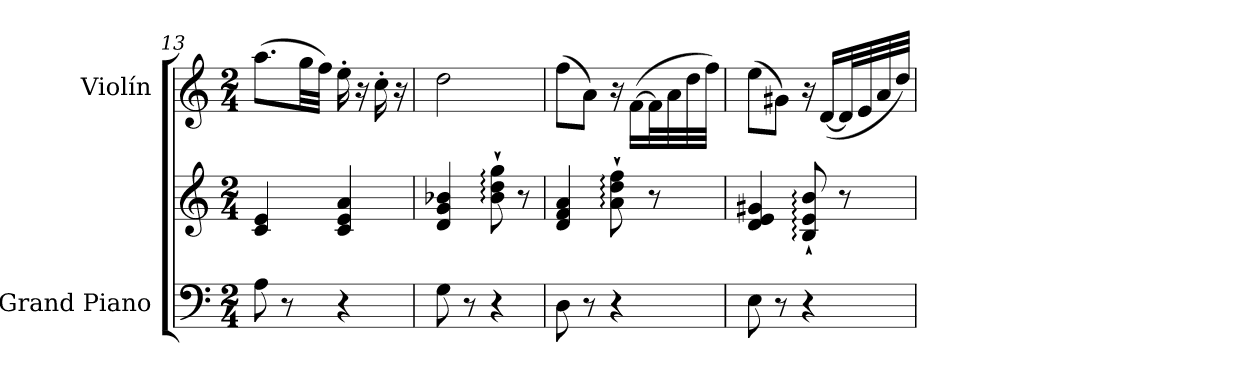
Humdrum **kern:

**kern	**kern	**kern
*part2	*part2	*part1
*staff3	*staff2	*staff1
*I"Grand Piano	*	*I"Violín
*I'Pno.	*	*I'Vln.
*clefF4	*clefG2	*clefG2
*k[]	*k[]	*k[]
*M2/4	*M2/4	*M2/4
=13	=13	=13
8A\	4c/ 4e/	(8.aa\L
8r	.	.
.	.	32gg\LL
.	.	32ff\JJJ)
4r	4c/ 4e/ 4a/	16ee'\
.	.	16r
.	.	16cc'\
.	.	16r
=14	=14	=14
8G\	4d/ 4g/ 4b-X/	2dd\
8r	.	.
4r	8b-\:` 8dd\:` 8gg\:`	.
.	8r	.
=15	=15	=15
8D\	4d/ 4f/ 4a/	(8ff\L
8r	.	8a\J)
4r	8a\:` 8dd\:` 8ff\:`	16r
.	.	([16f\LL
.	8r	32f\L]
.	.	32a\
.	.	32dd\
.	.	32ff\JJJ)
!!LO:LB:g=z
=16	=16	=16
8E\	4d/ 4e/ 4g#X/	(8ee\L
8r	.	8g#X\J)
4r	8B/:` 8e/:` 8b/:`	16r
.	.	([16d/LL
.	8r	32d/L]
.	.	32e/
.	.	32a/
.	.	32dd/JJJ)
=	=	=
*-	*-	*-
